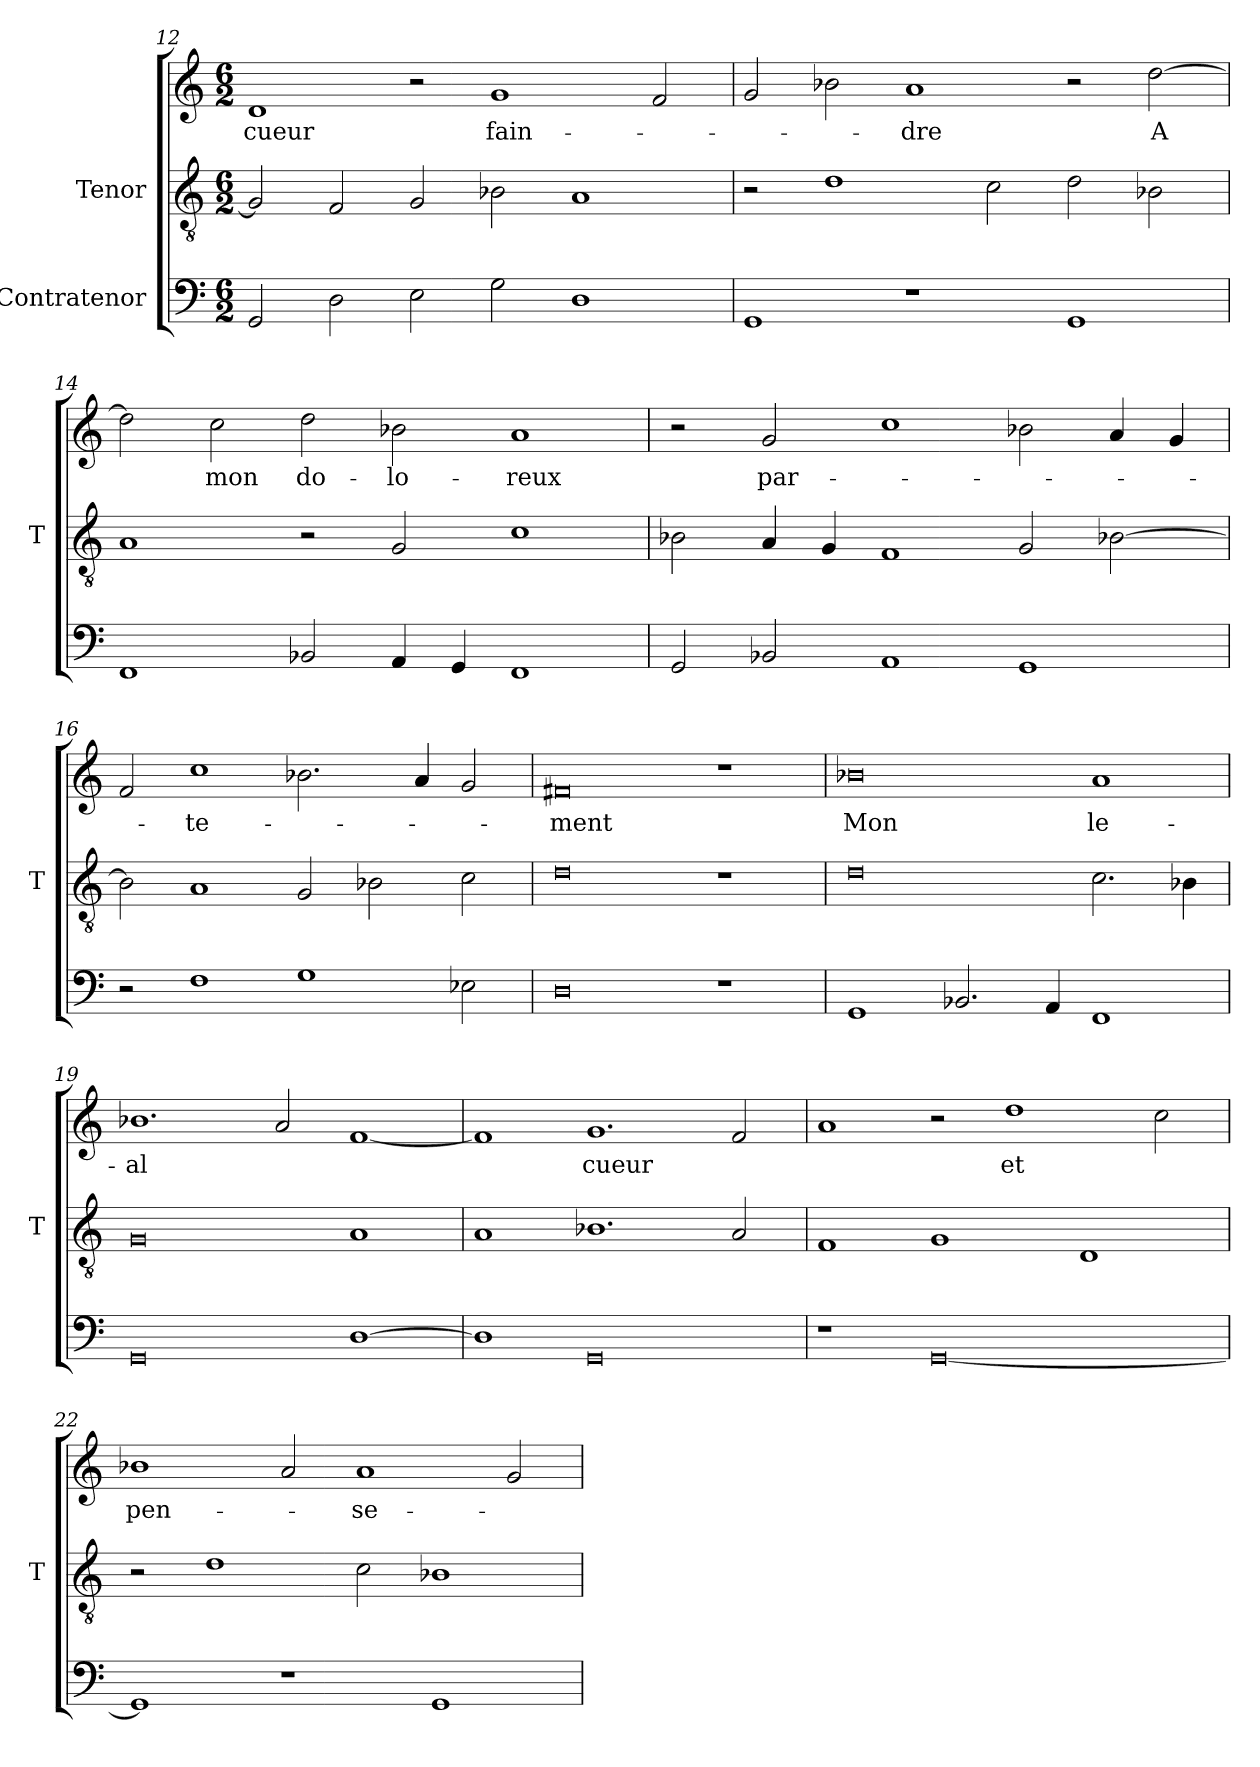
**kern	**kern	**kern	**text
*part3	*part2	*part1	*part1
*staff3	*staff2	*staff1	*staff1
*I"Contratenor	*I"Tenor	*	*
*	*I'T	*	*
*clefF4	*clefGv2	*clefG2	*
*M6/2	*M6/2	*M6/2	*
=12	=12	=12	=12
2GG	2G]	1d	-cueur
2D	2F	.	.
2E	2G	2r	.
2G	2B-X	1g	fain-
1D	1A	.	.
.	.	2f	.
=13	=13	=13	=13
1GG	2r	2g	.
.	1d	2b-X	.
1r	.	1a	-dre
.	2c	.	.
1GG	2d	2r	.
.	2B-X	[2dd	-A
=14	=14	=14	=14
1FF	1A	2dd]	.
.	.	2cc	-mon
2BB-X	2r	2dd	do-
4AA	2G	2b-X	-lo-
4GG	.	.	.
1FF	1c	1a	-reux
=15	=15	=15	=15
2GG	2B-X	2r	.
2BB-X	4A	2g	par-
.	4G	.	.
1AA	1F	1cc	.
1GG	2G	2b-X	.
.	[2B-X	4a	.
.	.	4g	.
=16	=16	=16	=16
2r	2B-]	2f	.
1F	1A	1cc	-te-
1G	2G	2.b-X	.
.	2B-X	.	.
.	.	4a	.
2E-X	2c	2g	.
=17	=17	=17	=17
0D	0d	0f#X	-ment
1r	1r	1r	.
=18	=18	=18	=18
1GG	0d	0b-X	-Mon
2.BB-X	.	.	.
4AA	.	.	.
1FF	2.c	1a	le-
.	4B-X	.	.
=19	=19	=19	=19
0GG	0G	1.b-X	-al
.	.	2a	.
[1D	1A	[1f	.
=20	=20	=20	=20
1D]	1A	1f]	.
0GG	1.B-X	1.g	-cueur
.	2A	2f	.
=21	=21	=21	=21
1r	1F	1a	.
[0GG	1G	2r	.
.	.	1dd	-et
.	1D	.	.
.	.	2cc	.
=22	=22	=22	=22
1GG]	2r	1b-X	pen-
.	1d	.	.
1r	.	2a	.
.	2c	1a	-se-
1GG	1B-X	.	.
.	.	2g	.
=	=	=	=
*-	*-	*-	*-
